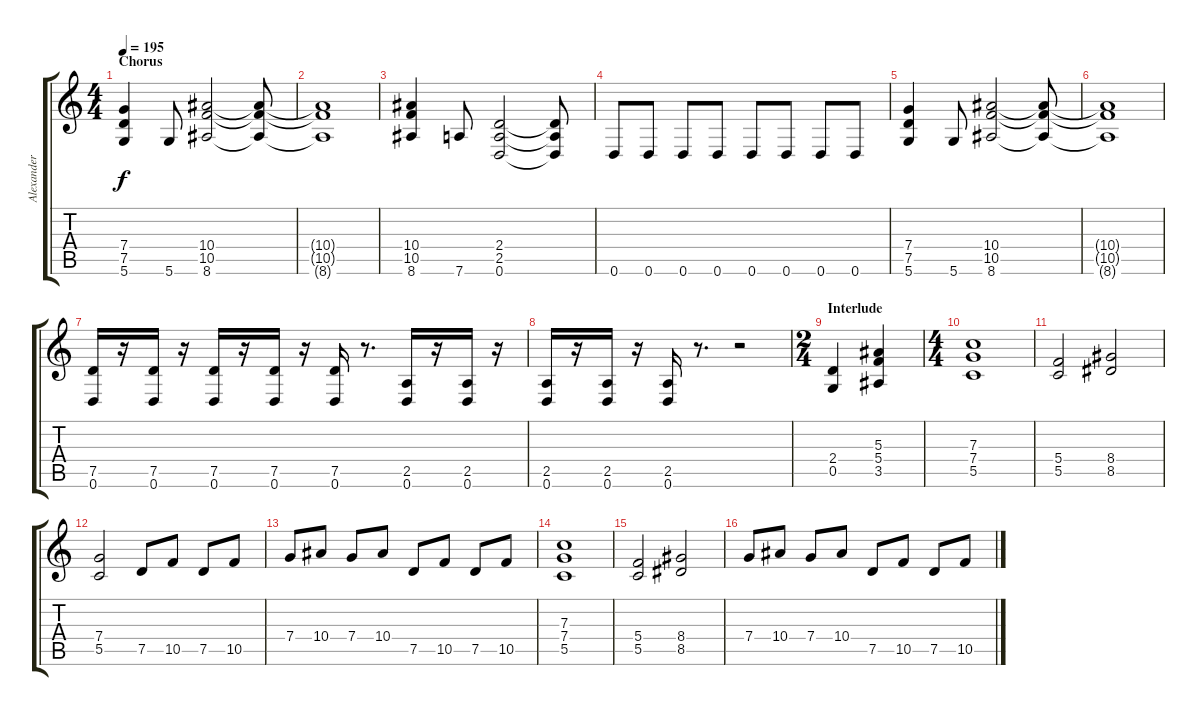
\track ("Alexander Kuoppala " "Alexander ") {instrument distortionguitar}
\staff {score tabs}
\tuning (D4 A3 F3 C3 G2 D2) {hide}
\ts (4 4)
\section ("" "Chorus")
\tempo 195
\clef g2
\ks c
(7.4 7.5 5.6).4{dy f} 5.6.8 (10.4 10.5 8.6).2 (10.4{t} 10.5{t} 8.6{t}).8 |
(10.4{t} 10.5{t} 8.6{t}).1 |
(10.4 10.5 8.6).4 7.6.8 (2.4 2.5 0.6).2 (2.4{t} 2.5{t} 0.6{t}).8 |
0.6.8 0.6.8 0.6.8 0.6.8 0.6.8 0.6.8 0.6.8 0.6.8 |
(7.4 7.5 5.6).4 5.6.8 (10.4 10.5 8.6).2 (10.4{t} 10.5{t} 8.6{t}).8 |
(10.4{t} 10.5{t} 8.6{t}).1 |
(7.5 0.6).16 r.16 (7.5 0.6).16 r.16 (7.5 0.6).16 r.16 (7.5 0.6).16 r.16 (7.5 0.6).16 r.8{d} (2.5 0.6).16 r.16 (2.5 0.6).16 r.16 |
(2.5 0.6).16 r.16 (2.5 0.6).16 r.16 (2.5 0.6).16 r.8{d} r.2 |
\ts (2 4)
\section ("" "Interlude")
(2.4 0.5).4 (5.3 5.4 3.5).4 |
\ts (4 4)
(7.3 7.4 5.5).1 |
(5.4 5.5).2 (8.4 8.5).2 |
(7.4 5.5).2 7.5.8 10.5.8 7.5.8 10.5.8 |
7.4.8 10.4.8 7.4.8 10.4.8 7.5.8 10.5.8 7.5.8 10.5.8 |
(7.3 7.4 5.5).1 |
(5.4 5.5).2 (8.4 8.5).2 |
7.4.8 10.4.8 7.4.8 10.4.8 7.5.8 10.5.8 7.5.8 10.5.8
